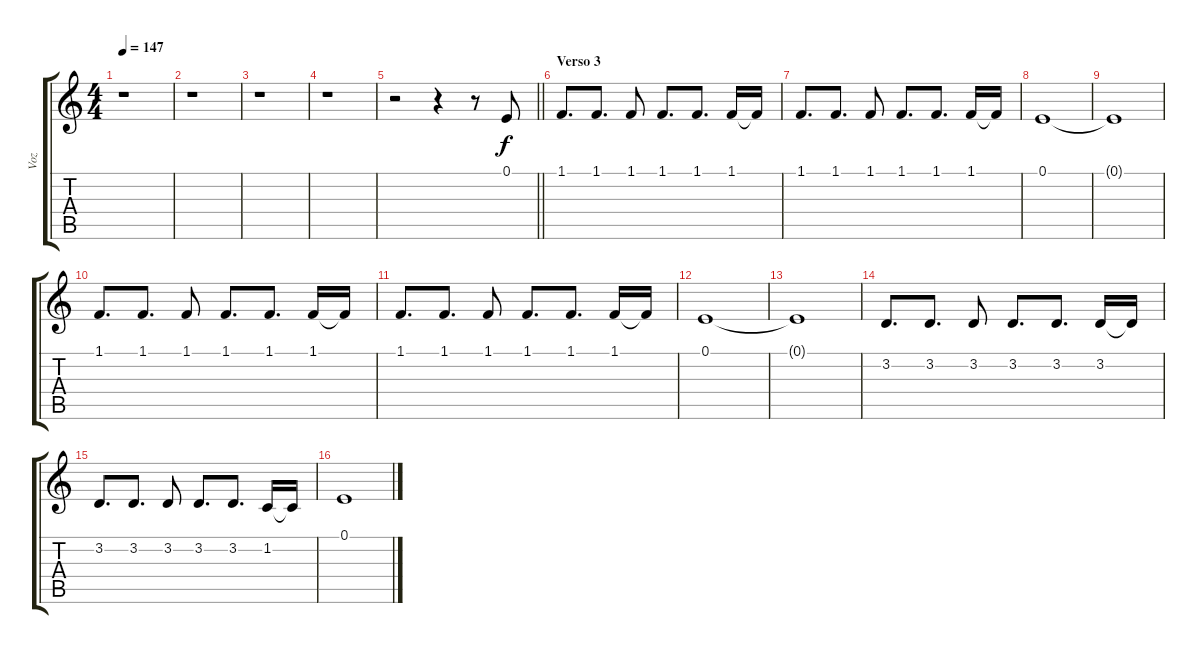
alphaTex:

\track ("Voz" "Voz") {instrument trumpet}
\staff {score tabs}
\tuning (E4 B3 G3 D3 A2 E2) {hide}
\ts (4 4)
\tempo 147
\clef g2
\ks c
r.1{dy f} |
r.1 |
r.1 |
r.1 |
\barLineRight lightlight
r.2 r.4 r.8 0.1.8 |
\section ("" "Verso 3")
1.1.8{d} 1.1.8{d} 1.1.8 1.1.8{d} 1.1.8{d} 1.1.16 1.1{t}.16 |
1.1.8{d} 1.1.8{d} 1.1.8 1.1.8{d} 1.1.8{d} 1.1.16 1.1{t}.16 |
0.1.1 |
0.1{t}.1 |
1.1.8{d} 1.1.8{d} 1.1.8 1.1.8{d} 1.1.8{d} 1.1.16 1.1{t}.16 |
1.1.8{d} 1.1.8{d} 1.1.8 1.1.8{d} 1.1.8{d} 1.1.16 1.1{t}.16 |
0.1.1 |
0.1{t}.1 |
3.2.8{d} 3.2.8{d} 3.2.8 3.2.8{d} 3.2.8{d} 3.2.16 3.2{t}.16 |
3.2.8{d} 3.2.8{d} 3.2.8 3.2.8{d} 3.2.8{d} 1.2.16 1.2{t}.16 |
0.1.1
